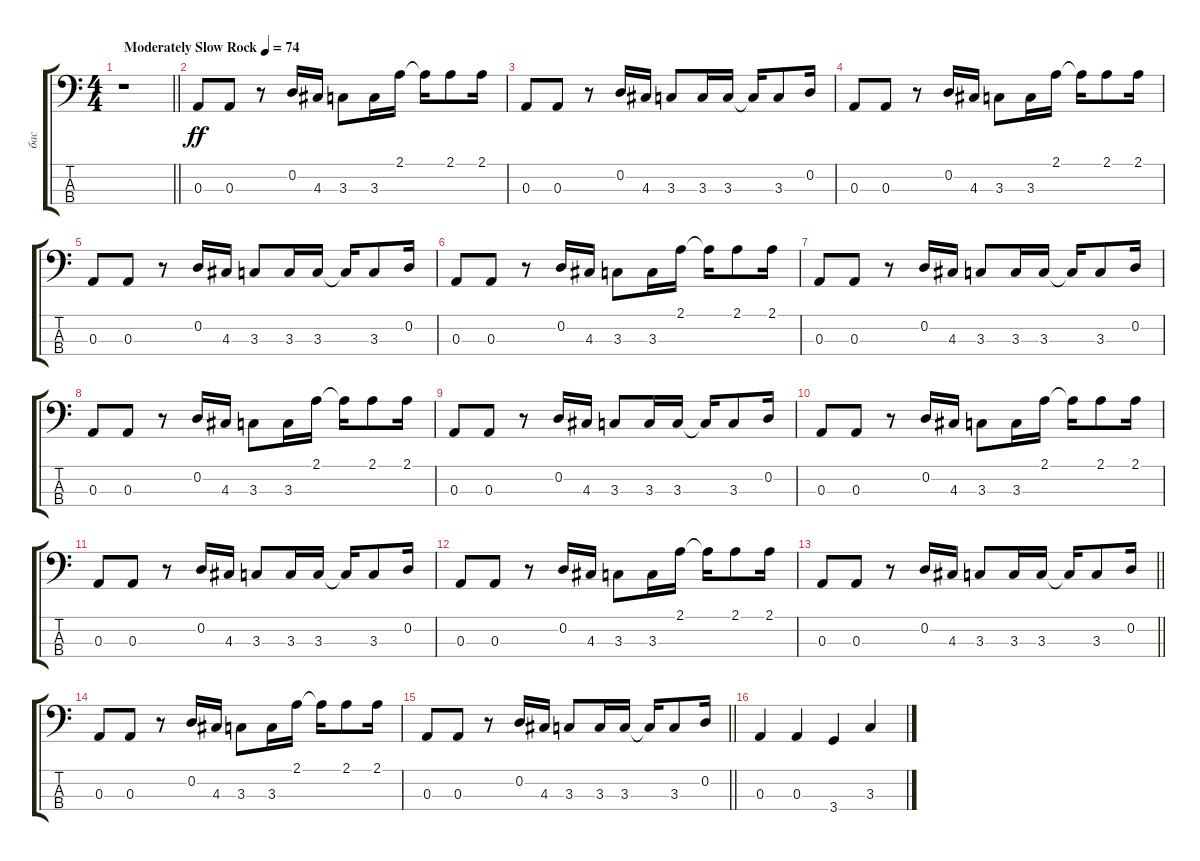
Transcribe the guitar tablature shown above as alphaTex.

\track ("бас" "бас") {instrument electricbassfinger}
\staff {score tabs}
\tuning (G2 D2 A1 E1) {hide}
\ts (4 4)
\tempo (74 "Moderately Slow Rock")
\clef f4
\barLineRight lightlight
\ks aminor
r.1{dy ff instrument electricbassfinger} |
\section ("" "")
0.3.8 0.3.8 r.8 0.2.16 4.3.16 3.3.8 3.3.16 2.1.16 2.1{t}.16 2.1.8 2.1.16 |
0.3.8 0.3.8 r.8 0.2.16 4.3.16 3.3.8 3.3.16 3.3.16 3.3{t}.16 3.3.8 0.2.16 |
0.3.8 0.3.8 r.8 0.2.16 4.3.16 3.3.8 3.3.16 2.1.16 2.1{t}.16 2.1.8 2.1.16 |
0.3.8 0.3.8 r.8 0.2.16 4.3.16 3.3.8 3.3.16 3.3.16 3.3{t}.16 3.3.8 0.2.16 |
0.3.8 0.3.8 r.8 0.2.16 4.3.16 3.3.8 3.3.16 2.1.16 2.1{t}.16 2.1.8 2.1.16 |
0.3.8 0.3.8 r.8 0.2.16 4.3.16 3.3.8 3.3.16 3.3.16 3.3{t}.16 3.3.8 0.2.16 |
0.3.8 0.3.8 r.8 0.2.16 4.3.16 3.3.8 3.3.16 2.1.16 2.1{t}.16 2.1.8 2.1.16 |
0.3.8 0.3.8 r.8 0.2.16 4.3.16 3.3.8 3.3.16 3.3.16 3.3{t}.16 3.3.8 0.2.16 |
0.3.8 0.3.8 r.8 0.2.16 4.3.16 3.3.8 3.3.16 2.1.16 2.1{t}.16 2.1.8 2.1.16 |
0.3.8 0.3.8 r.8 0.2.16 4.3.16 3.3.8 3.3.16 3.3.16 3.3{t}.16 3.3.8 0.2.16 |
0.3.8 0.3.8 r.8 0.2.16 4.3.16 3.3.8 3.3.16 2.1.16 2.1{t}.16 2.1.8 2.1.16 |
\barLineRight lightlight
0.3.8 0.3.8 r.8 0.2.16 4.3.16 3.3.8 3.3.16 3.3.16 3.3{t}.16 3.3.8 0.2.16 |
\section ("" "")
0.3.8 0.3.8 r.8 0.2.16 4.3.16 3.3.8 3.3.16 2.1.16 2.1{t}.16 2.1.8 2.1.16 |
\barLineRight lightlight
0.3.8 0.3.8 r.8 0.2.16 4.3.16 3.3.8 3.3.16 3.3.16 3.3{t}.16 3.3.8 0.2.16 |
\section ("" "")
0.3.4 0.3.4 3.4.4 3.3.4
